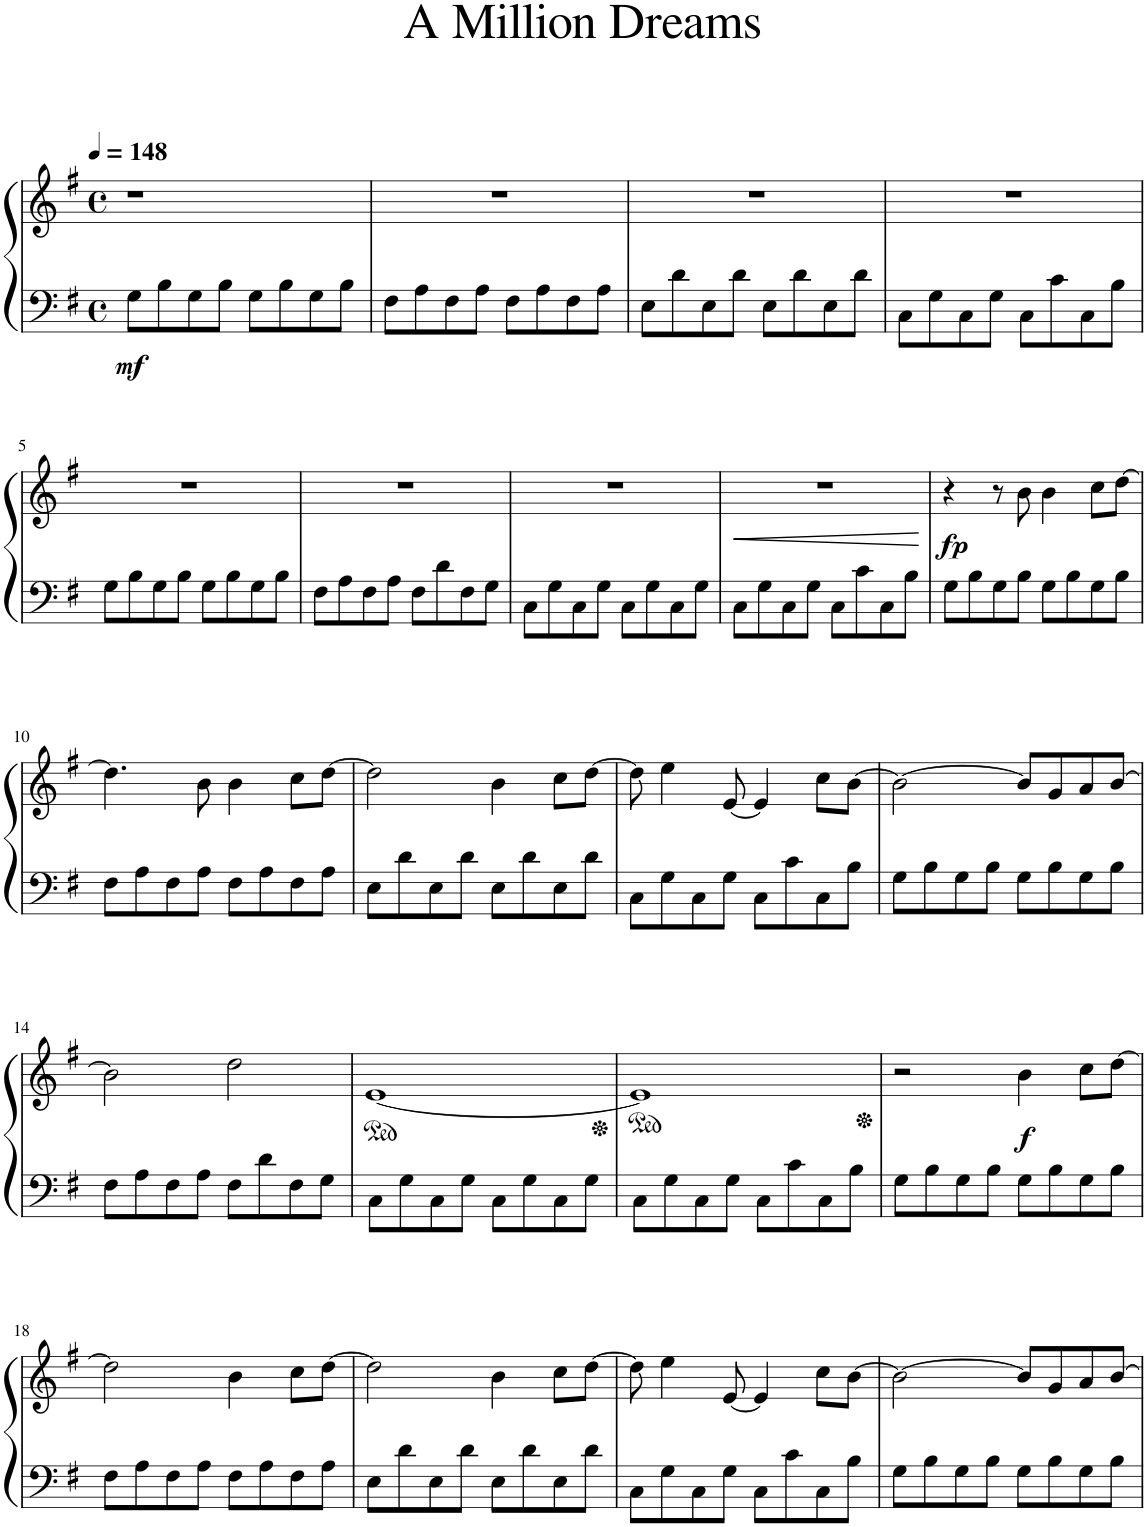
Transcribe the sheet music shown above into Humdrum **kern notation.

**kern	**kern	**dynam
*part1	*part1	*part1
*staff2	*staff1	*staff1/2
*I"Piano	*	*
*I'Pno.	*	*
*clefF4	*clefG2	*
*k[f#]	*k[f#]	*
*M4/4	*M4/4	*
*met(c)	*met(c)	*
*MM148	*MM148	*
=1	=1	=1
!	!	!LO:DY:b=2
8G\L	1r	mf
8B\	.	.
8G\	.	.
8B\J	.	.
8G\L	.	.
8B\	.	.
8G\	.	.
8B\J	.	.
=2	=2	=2
8F#\L	1r	.
8A\	.	.
8F#\	.	.
8A\J	.	.
8F#\L	.	.
8A\	.	.
8F#\	.	.
8A\J	.	.
=3	=3	=3
8E\L	1r	.
8d\	.	.
8E\	.	.
8d\J	.	.
8E\L	.	.
8d\	.	.
8E\	.	.
8d\J	.	.
=4	=4	=4
8C\L	1r	.
8G\	.	.
8C\	.	.
8G\J	.	.
8C\L	.	.
8c\	.	.
8C\	.	.
8B\J	.	.
!!LO:LB:g=z
=5	=5	=5
8G\L	1r	.
8B\	.	.
8G\	.	.
8B\J	.	.
8G\L	.	.
8B\	.	.
8G\	.	.
8B\J	.	.
=6	=6	=6
8F#\L	1r	.
8A\	.	.
8F#\	.	.
8A\J	.	.
8F#\L	.	.
8d\	.	.
8F#\	.	.
8G\J	.	.
=7	=7	=7
8C\L	1r	.
8G\	.	.
8C\	.	.
8G\J	.	.
8C\L	.	.
8G\	.	.
8C\	.	.
8G\J	.	.
=8	=8	=8
8C\L	1r	.
8G\	.	.
8C\	.	.
8G\J	.	.
8C\L	.	.
8c\	.	.
8C\	.	.
8B\J	.	.
=9	=9	=9
!	!	!LO:DY:b
8G\L	4r	fp
8B\	.	.
8G\	8r	.
8B\J	8b\	.
8G\L	4b\	.
8B\	.	.
8G\	8cc\L	.
8B\J	[8dd\J	.
!!LO:LB:g=z
=10	=10	=10
8F#\L	4.dd\]	.
8A\	.	.
8F#\	.	.
8A\J	8b\	.
8F#\L	4b\	.
8A\	.	.
8F#\	8cc\L	.
8A\J	[8dd\J	.
=11	=11	=11
8E\L	2dd\]	.
8d\	.	.
8E\	.	.
8d\J	.	.
8E\L	4b\	.
8d\	.	.
8E\	8cc\L	.
8d\J	[8dd\J	.
=12	=12	=12
8C\L	8dd\]	.
8G\	4ee\	.
8C\	.	.
8G\J	[8e/	.
8C\L	4e/]	.
8c\	.	.
8C\	8cc\L	.
8B\J	[8b\J	.
=13	=13	=13
8G\L	2b\_	.
8B\	.	.
8G\	.	.
8B\J	.	.
8G\L	8b/L]	.
8B\	8g/	.
8G\	8a/	.
8B\J	[8b/J	.
!!LO:LB:g=z
=14	=14	=14
8F#\L	2b\]	.
8A\	.	.
8F#\	.	.
8A\J	.	.
8F#\L	2dd\	.
8d\	.	.
8F#\	.	.
8G\J	.	.
=15	=15	=15
*	*ped	*
8C\L	[1e	.
8G\	.	.
8C\	.	.
8G\J	.	.
8C\L	.	.
8G\	.	.
8C\	.	.
8G\J	.	.
=16	=16	=16
*	*Xped	*
8C\L	1e]	.
8G\	.	.
8C\	.	.
8G\J	.	.
8C\L	.	.
8c\	.	.
8C\	.	.
8B\J	.	.
=17	=17	=17
8G\L	2r	.
8B\	.	.
8G\	.	.
8B\J	.	.
!	!	!LO:DY:b
8G\L	4b\	f
8B\	.	.
8G\	8cc\L	.
8B\J	[8dd\J	.
!!LO:LB:g=z
=18	=18	=18
8F#\L	2dd\]	.
8A\	.	.
8F#\	.	.
8A\J	.	.
8F#\L	4b\	.
8A\	.	.
8F#\	8cc\L	.
8A\J	[8dd\J	.
=19	=19	=19
8E\L	2dd\]	.
8d\	.	.
8E\	.	.
8d\J	.	.
8E\L	4b\	.
8d\	.	.
8E\	8cc\L	.
8d\J	[8dd\J	.
=20	=20	=20
8C\L	8dd\]	.
8G\	4ee\	.
8C\	.	.
8G\J	[8e/	.
8C\L	4e/]	.
8c\	.	.
8C\	8cc\L	.
8B\J	[8b\J	.
=21	=21	=21
8G\L	2b\_	.
8B\	.	.
8G\	.	.
8B\J	.	.
8G\L	8b/L]	.
8B\	8g/	.
8G\	8a/	.
8B\J	[8b/J	.
=	=	=
*-	*-	*-
